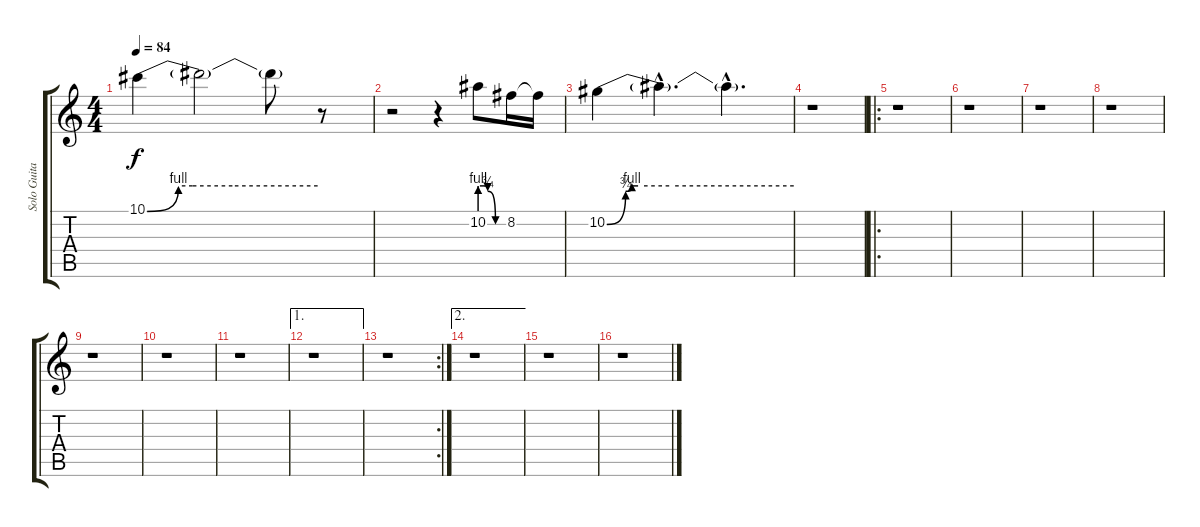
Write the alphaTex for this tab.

\track ("Solo Guitar" "Solo Guita") {instrument overdrivenguitar}
\staff {score tabs}
\tuning (Eb4 Bb3 Gb3 Db3 Ab2 Eb2) {hide}
\ts (4 4)
\tempo 84
\clef g2
\ks c
10.1{be (custom 0 0 11 4 16 4 30 4 60 4)}.4{dy f instrument overdrivenguitar} 10.1{t}.2 10.1{t}.8 r.8 |
r.2 r.4 10.2{be (custom 0 4 15 4 20 3 40 0 60 0)}.8 8.2.16 8.2{t}.16 |
10.2{be (custom 0 0 6 3 8 4 10 4 20 4 30 4 60 4)}.4 10.2{hac t}.4{d} 10.2{hac t}.4{d} |
r.1 |
\ro
r.1 |
r.1 |
r.1 |
r.1 |
r.1 |
r.1 |
r.1 |
\ae 1
r.1 |
\rc 2
r.1 |
\ae 2
r.1 |
r.1 |
r.1
